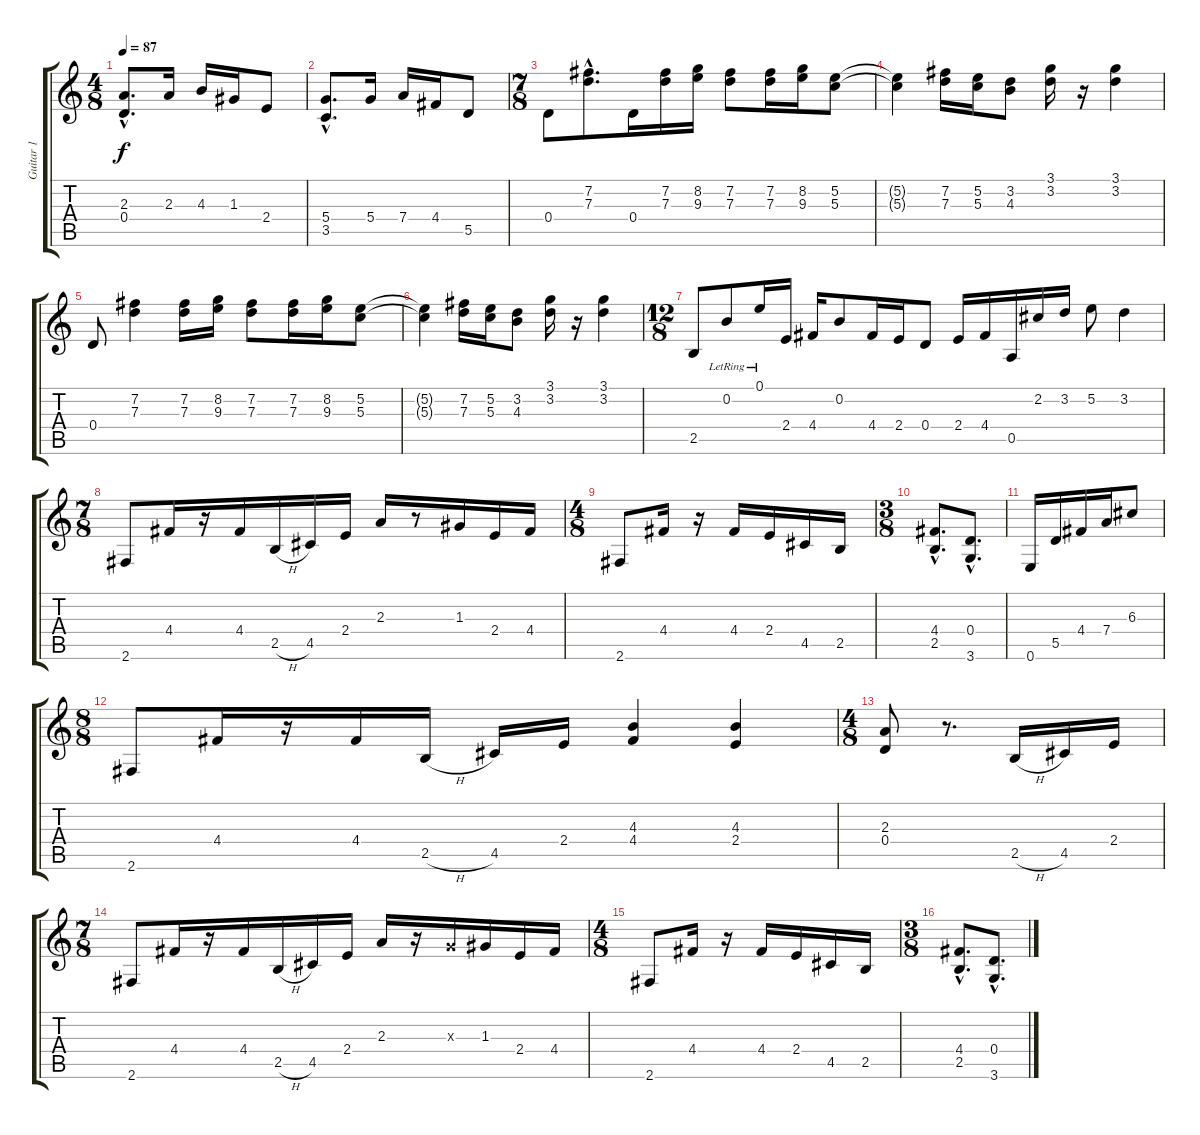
\track ("Guitar 1" "Guitar 1") {instrument acousticguitarsteel}
\staff {score tabs}
\tuning (E4 B3 G3 D3 A2 E2) {hide}
\ts (4 8)
\tempo 87
\clef g2
\ks c
(2.3{hac} 0.4{hac}).8{d dy f} 2.3.16 4.3.16 1.3.16 2.4.8 |
(5.4{hac} 3.5{hac}).8{d} 5.4.16 7.4.16 4.4.16 5.5.8 |
\ts (7 8)
0.4.8{instrument acousticguitarsteel} (7.2{hac} 7.3{hac}).8{d} 0.4.16 (7.2 7.3).16 (8.2 9.3).16 (7.2 7.3).8 (7.2 7.3).16 (8.2 9.3).16 (5.2 5.3).8 |
(5.2{t} 5.3{t}).4 (7.2 7.3).16 (5.2 5.3).16 (3.2 4.3).8 (3.1 3.2).16 r.16 (3.1 3.2).4 |
0.4.8 (7.2 7.3).4 (7.2 7.3).16 (8.2 9.3).16 (7.2 7.3).8 (7.2 7.3).16 (8.2 9.3).16 (5.2 5.3).8 |
(5.2{t} 5.3{t}).4 (7.2 7.3).16 (5.2 5.3).16 (3.2 4.3).8 (3.1 3.2).16 r.16 (3.1 3.2).4 |
\ts (12 8)
2.5.8 0.2{lr}.8 0.1{lr}.16 2.4.16 4.4.16 0.2.8 4.4.16 2.4.16 0.4.8 2.4.16 4.4.16 0.5.16 2.2.16 3.2.16 5.2.8 3.2.4 |
\ts (7 8)
2.6.8 4.4.16 r.16 4.4.16 2.5{h}.16 4.5.16 2.4.16 2.3.16 r.8 1.3.16 2.4.16 4.4.16 |
\ts (4 8)
2.6.8 4.4.16 r.16 4.4.16 2.4.16 4.5.16 2.5.16 |
\ts (3 8)
(4.4{hac} 2.5{hac}).8{d} (0.4{hac} 3.6{hac}).8{d} |
0.6.16 5.5.16 4.4.16 7.4.16 6.3.8 |
\ts (8 8)
2.6.8 4.4.16 r.16 4.4.16 2.5{h}.16 4.5.16 2.4.16 (4.3 4.4).4 (4.3 2.4).4 |
\ts (4 8)
(2.3 0.4).8 r.8{d} 2.5{h}.16{instrument overdrivenguitar} 4.5.16 2.4.16 |
\ts (7 8)
2.6.8 4.4.16 r.16 4.4.16 2.5{h}.16 4.5.16 2.4.16 2.3.16 r.16 0.3{x}.16 1.3.16 2.4.16 4.4.16 |
\ts (4 8)
2.6.8 4.4.16 r.16 4.4.16 2.4.16 4.5.16 2.5.16 |
\ts (3 8)
(4.4{hac} 2.5{hac}).8{d} (0.4{hac} 3.6{hac}).8{d}
